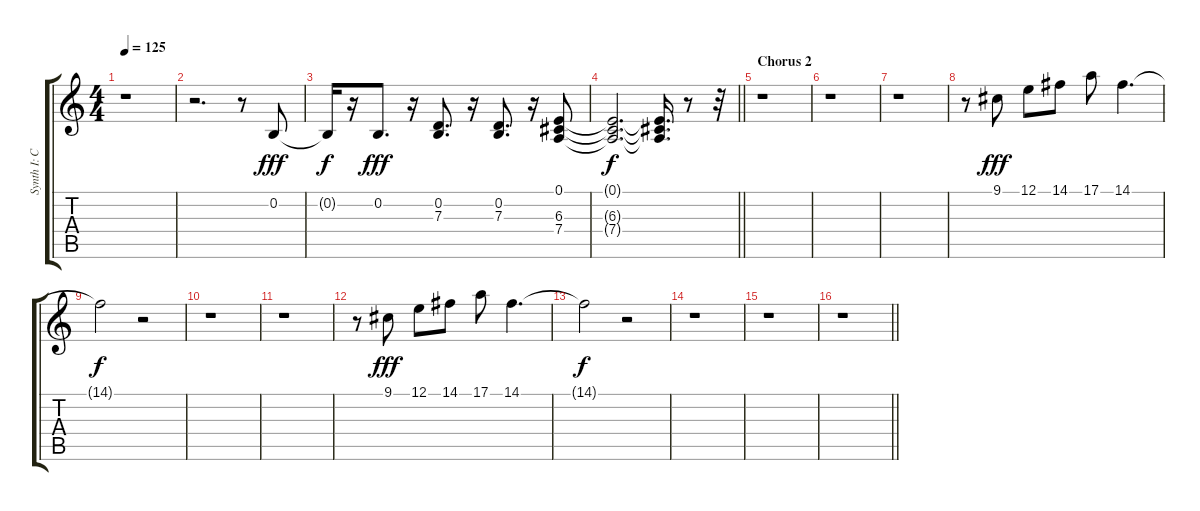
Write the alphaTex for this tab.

\track ("Synth I: Christine McVie" "Synth I: C") {instrument stringensemble1}
\staff {score tabs}
\tuning (E4 B3 G3 D3 A2 E2) {hide}
\ts (4 4)
\tempo 125
\clef g2
\ks c
r.1{dy f} |
r.2{d} r.8 0.2.8{dy fff} |
0.2{t}.16{dy f} r.16 0.2.8{d dy fff} r.16 (0.2 7.3).8{d} r.16 (0.2 7.3).8{d} r.16 (0.1 6.3 7.4).8 |
\barLineRight lightlight
(0.1{t} 6.3{t} 7.4{t}).2{d dy f} (0.1{t} 6.3{t} 7.4{t}).16{d} r.8 r.32 |
\section ("" "Chorus 2")
r.1 |
r.1 |
r.1 |
r.8 9.1.8{dy fff} 12.1.8 14.1.8 17.1.8 14.1.4{d} |
14.1{t}.2{dy f} r.2 |
r.1 |
r.1 |
r.8 9.1.8{dy fff} 12.1.8 14.1.8 17.1.8 14.1.4{d} |
14.1{t}.2{dy f} r.2 |
r.1 |
r.1 |
\barLineRight lightlight
r.1
